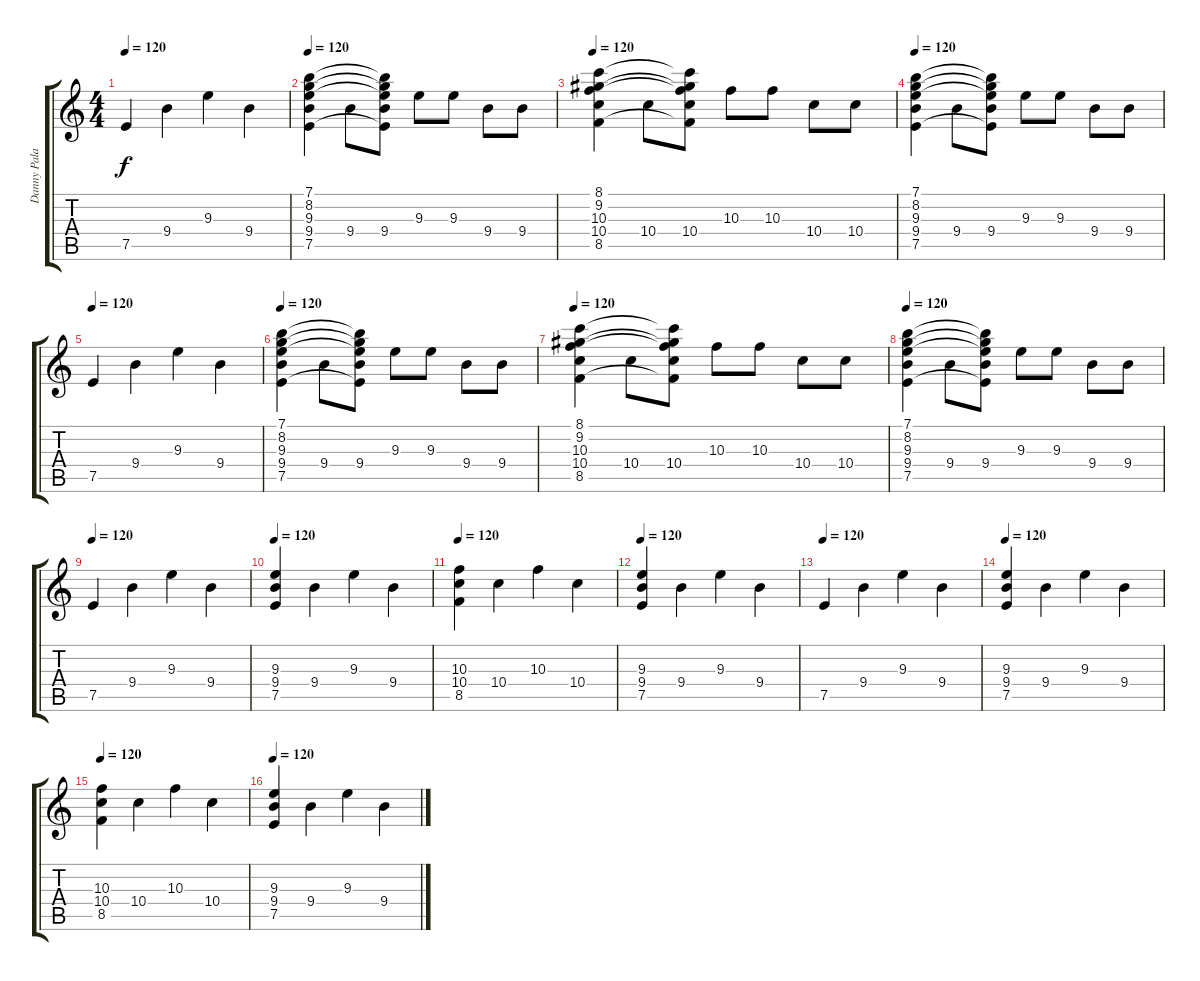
\track ("Danny Palacio" "Danny Pala") {instrument acousticguitarnylon}
\staff {score tabs}
\tuning (E4 B3 G3 D3 A2 E2) {hide}
\ts (4 4)
\tempo 120
\clef g2
\ks c
7.5.4{dy f} 9.4.4 9.3.4 9.4.4 |
\tempo 120
(7.1 8.2 9.3 9.4 7.5).4 9.4.8 (7.1{t} 8.2{t} 9.3{t} 9.4 7.5{t}).8 9.3.8 9.3.8 9.4.8 9.4.8 |
\tempo 120
(8.1 9.2 10.3 10.4 8.5).4 10.4.8 (8.1{t} 9.2{t} 10.3{t} 10.4 8.5{t}).8 10.3.8 10.3.8 10.4.8 10.4.8 |
\tempo 120
(7.1 8.2 9.3 9.4 7.5).4 9.4.8 (7.1{t} 8.2{t} 9.3{t} 9.4 7.5{t}).8 9.3.8 9.3.8 9.4.8 9.4.8 |
\tempo 120
7.5.4 9.4.4 9.3.4 9.4.4 |
\tempo 120
(7.1 8.2 9.3 9.4 7.5).4 9.4.8 (7.1{t} 8.2{t} 9.3{t} 9.4 7.5{t}).8 9.3.8 9.3.8 9.4.8 9.4.8 |
\tempo 120
(8.1 9.2 10.3 10.4 8.5).4 10.4.8 (8.1{t} 9.2{t} 10.3{t} 10.4 8.5{t}).8 10.3.8 10.3.8 10.4.8 10.4.8 |
\tempo 120
(7.1 8.2 9.3 9.4 7.5).4 9.4.8 (7.1{t} 8.2{t} 9.3{t} 9.4 7.5{t}).8 9.3.8 9.3.8 9.4.8 9.4.8 |
\tempo 120
7.5.4 9.4.4 9.3.4 9.4.4 |
\tempo 120
(9.3 9.4 7.5).4 9.4.4 9.3.4 9.4.4 |
\tempo 120
(10.3 10.4 8.5).4 10.4.4 10.3.4 10.4.4 |
\tempo 120
(9.3 9.4 7.5).4 9.4.4 9.3.4 9.4.4 |
\tempo 120
7.5.4 9.4.4 9.3.4 9.4.4 |
\tempo 120
(9.3 9.4 7.5).4 9.4.4 9.3.4 9.4.4 |
\tempo 120
(10.3 10.4 8.5).4 10.4.4 10.3.4 10.4.4 |
\tempo 120
(9.3 9.4 7.5).4 9.4.4 9.3.4 9.4.4
